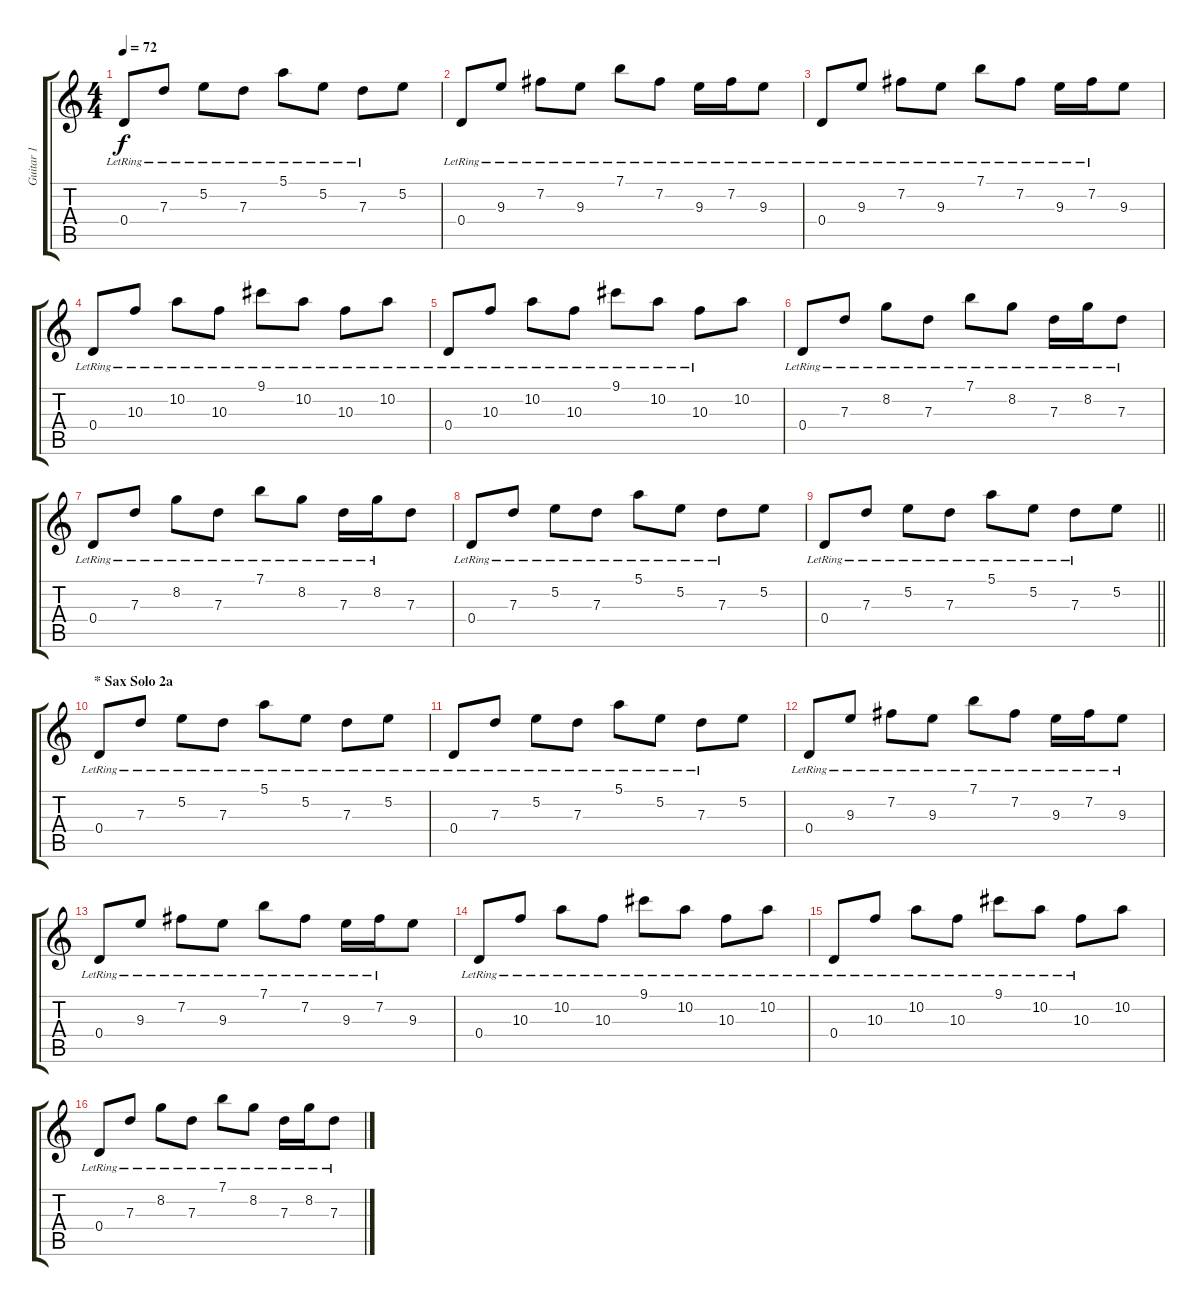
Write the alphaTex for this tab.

\track ("Guitar 1" "Guitar 1") {mute instrument electricguitarclean}
\staff {score tabs}
\tuning (E4 B3 G3 D3 A2 E2) {hide}
\ts (4 4)
\tempo 72
\clef g2
\ks c
0.4{lr}.8{dy f} 7.3{lr}.8 5.2{lr}.8 7.3{lr}.8 5.1{lr}.8 5.2{lr}.8 7.3{lr}.8 5.2.8 |
0.4{lr}.8 9.3{lr}.8 7.2{lr}.8 9.3{lr}.8 7.1{lr}.8 7.2{lr}.8 9.3{lr}.16 7.2{lr}.16 9.3{lr}.8 |
0.4{lr}.8 9.3{lr}.8 7.2{lr}.8 9.3{lr}.8 7.1{lr}.8 7.2{lr}.8 9.3{lr}.16 7.2{lr}.16 9.3.8 |
0.4{lr}.8 10.3{lr}.8 10.2{lr}.8 10.3{lr}.8 9.1{lr}.8 10.2{lr}.8 10.3{lr}.8 10.2{lr}.8 |
0.4{lr}.8 10.3{lr}.8 10.2{lr}.8 10.3{lr}.8 9.1{lr}.8 10.2{lr}.8 10.3{lr}.8 10.2.8 |
0.4{lr}.8 7.3{lr}.8 8.2{lr}.8 7.3{lr}.8 7.1{lr}.8 8.2{lr}.8 7.3{lr}.16 8.2{lr}.16 7.3{lr}.8 |
0.4{lr}.8 7.3{lr}.8 8.2{lr}.8 7.3{lr}.8 7.1{lr}.8 8.2{lr}.8 7.3{lr}.16 8.2{lr}.16 7.3.8 |
0.4{lr}.8 7.3{lr}.8 5.2{lr}.8 7.3{lr}.8 5.1{lr}.8 5.2{lr}.8 7.3{lr}.8 5.2.8 |
\barLineRight lightlight
0.4{lr}.8 7.3{lr}.8 5.2{lr}.8 7.3{lr}.8 5.1{lr}.8 5.2{lr}.8 7.3{lr}.8 5.2.8 |
\section ("" "* Sax Solo 2a")
0.4{lr}.8 7.3{lr}.8 5.2{lr}.8 7.3{lr}.8 5.1{lr}.8 5.2{lr}.8 7.3{lr}.8 5.2{lr}.8 |
0.4{lr}.8 7.3{lr}.8 5.2{lr}.8 7.3{lr}.8 5.1{lr}.8 5.2{lr}.8 7.3{lr}.8 5.2.8 |
0.4{lr}.8 9.3{lr}.8 7.2{lr}.8 9.3{lr}.8 7.1{lr}.8 7.2{lr}.8 9.3{lr}.16 7.2{lr}.16 9.3{lr}.8 |
0.4{lr}.8 9.3{lr}.8 7.2{lr}.8 9.3{lr}.8 7.1{lr}.8 7.2{lr}.8 9.3{lr}.16 7.2{lr}.16 9.3.8 |
0.4{lr}.8 10.3{lr}.8 10.2{lr}.8 10.3{lr}.8 9.1{lr}.8 10.2{lr}.8 10.3{lr}.8 10.2{lr}.8 |
0.4{lr}.8 10.3{lr}.8 10.2{lr}.8 10.3{lr}.8 9.1{lr}.8 10.2{lr}.8 10.3{lr}.8 10.2.8 |
0.4{lr}.8 7.3{lr}.8 8.2{lr}.8 7.3{lr}.8 7.1{lr}.8 8.2{lr}.8 7.3{lr}.16 8.2{lr}.16 7.3{lr}.8
